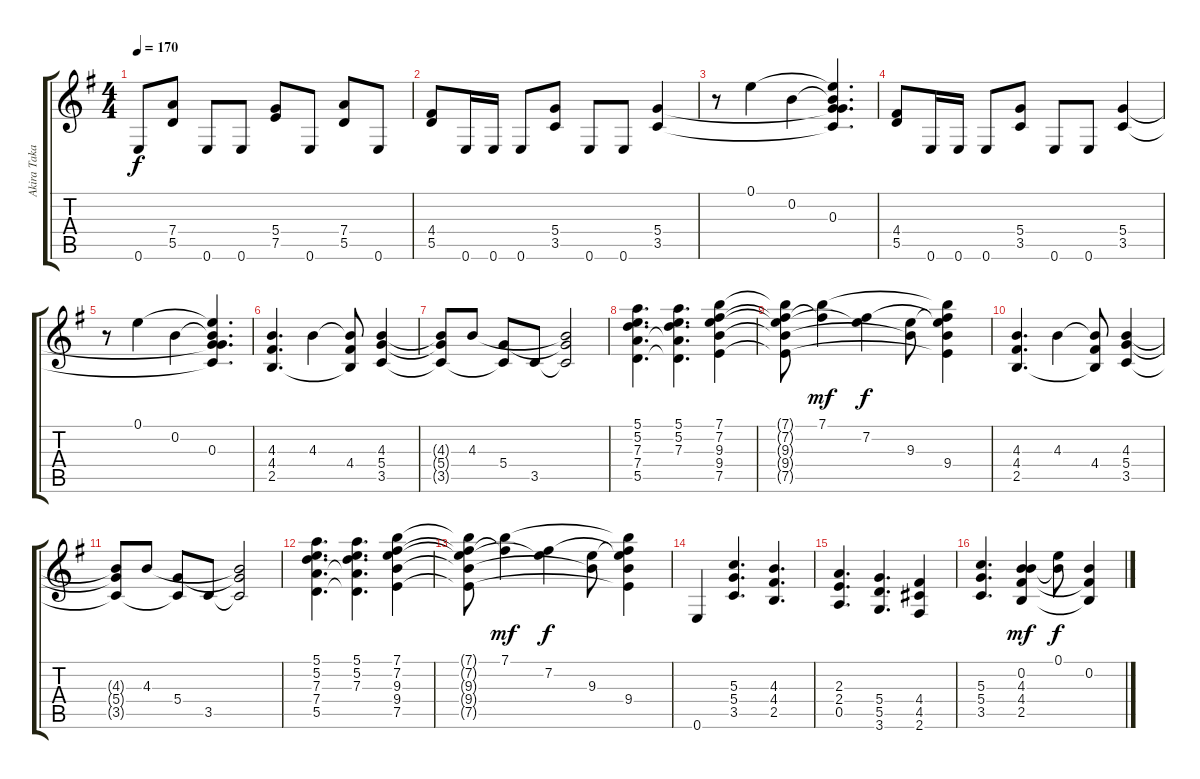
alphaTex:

\track ("Akira Takasaki Rhythm" "Akira Taka") {instrument distortionguitar}
\staff {score tabs}
\tuning (E4 B3 G3 D3 A2 E2) {hide}
\ts (4 4)
\tempo 170
\clef g2
\ks eminor
0.6.8{dy f} (7.4 5.5).8 0.6.8 0.6.8 (5.4 7.5).8 0.6.8 (7.4 5.5).8 0.6.8 |
(4.4 5.5).8 0.6.16 0.6.16 0.6.8 (5.4 3.5).8 0.6.8 0.6.8 (5.4 3.5).4 |
r.8 0.1.4 0.2.4 (0.1{t} 0.2{t} 0.3 5.4{t} 3.5{t}).4{d} |
(4.4 5.5).8 0.6.16 0.6.16 0.6.8 (5.4 3.5).8 0.6.8 0.6.8 (5.4 3.5).4 |
r.8 0.1.4 0.2.4 (0.1{t} 0.2{t} 0.3 5.4{t} 3.5{t}).4{d} |
(4.3 4.4 2.5).4{d} 4.3.4 (4.3{t} 4.4 2.5{t}).8 (4.3 5.4 3.5).4 |
(4.3{t} 5.4{t} 3.5{t}).8 4.3.8 (5.4 3.5{t}).8 3.5.8 (4.3{t} 5.4{t} 3.5{t}).2 |
(5.1 5.2 7.3 7.4 5.5).4{d} (5.1 5.2 7.3 7.4{t} 5.5{t}).4{d} (7.1 7.2 9.3 9.4 7.5).4 |
(7.1{t} 7.2{t} 9.3{t} 9.4{t} 7.5{t}).8 (7.1 7.2{t}).4{dy mf} (7.2 9.3{t}).4{dy f} (9.3 9.4{t}).8 (7.1{t} 7.2{t} 9.3{t} 9.4 7.5{t}).4 |
(4.3 4.4 2.5).4{d} 4.3.4 (4.3{t} 4.4 2.5{t}).8 (4.3 5.4 3.5).4 |
(4.3{t} 5.4{t} 3.5{t}).8 4.3.8 (5.4 3.5{t}).8 3.5.8 (4.3{t} 5.4{t} 3.5{t}).2 |
(5.1 5.2 7.3 7.4 5.5).4{d} (5.1 5.2 7.3 7.4{t} 5.5{t}).4{d} (7.1 7.2 9.3 9.4 7.5).4 |
(7.1{t} 7.2{t} 9.3{t} 9.4{t} 7.5{t}).8 (7.1 7.2{t}).4{dy mf} (7.2 9.3{t}).4{dy f} (9.3 9.4{t}).8 (7.1{t} 7.2{t} 9.3{t} 9.4 7.5{t}).4 |
0.6.4 (5.3 5.4 3.5).4{d} (4.3 4.4 2.5).4{d} |
(2.3 2.4 0.5).4{d} (5.4 5.5 3.6).4{d} (4.4 4.5 2.6).4 |
(5.3 5.4 3.5).4{d} (0.2 4.3 4.4 2.5).4{dy mf} (0.1 0.2{t}).8{dy f} (0.2 4.4{t} 2.5{t}).4
